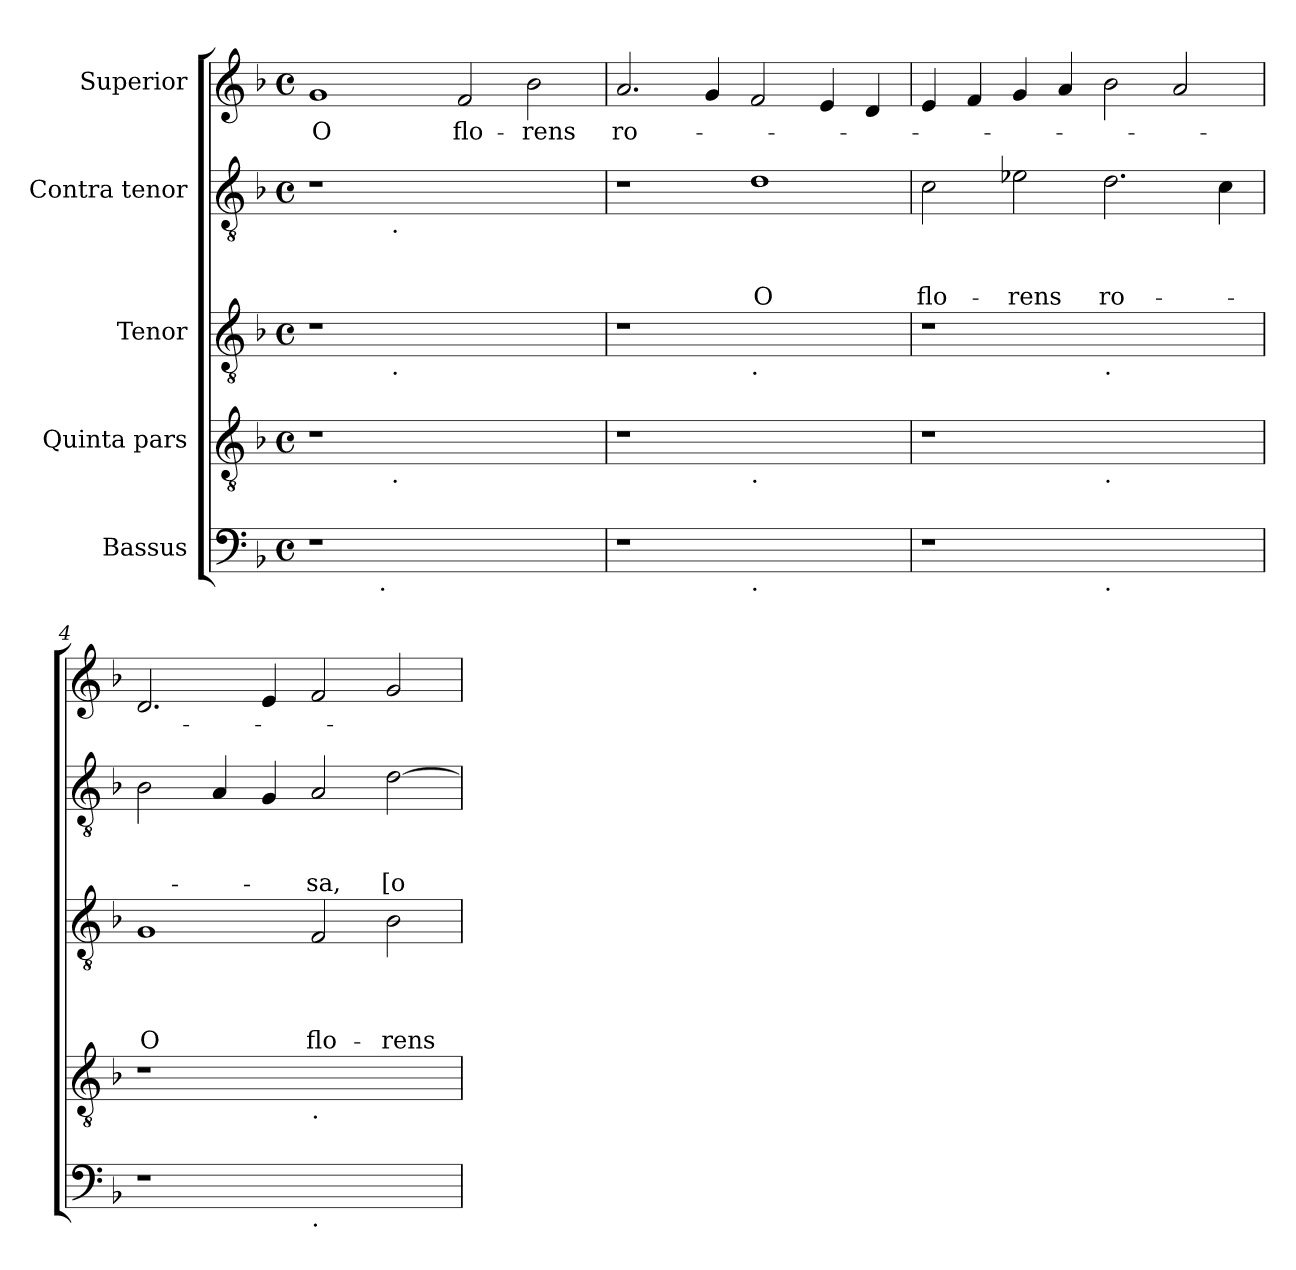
**kern	**kern	**kern	**text	**text	**text	**text	**kern	**text	**text	**text	**kern	**text
*part5	*part4	*part3	*part3	*part3	*part3	*part3	*part2	*part2	*part2	*part2	*part1	*part1
*staff5	*staff4	*staff3	*staff3	*staff3	*staff3	*staff3	*staff2	*staff2	*staff2	*staff2	*staff1	*staff1
*I"Bassus	*I"Quinta pars	*I"Tenor	*	*	*	*	*I"Contra tenor	*	*	*	*I"Superior	*
*clefF4	*clefGv2	*clefGv2	*	*	*	*	*clefGv2	*	*	*	*clefG2	*
*k[b-]	*k[b-]	*k[b-]	*	*	*	*	*k[b-]	*	*	*	*k[b-]	*
*F:	*F:	*F:	*	*	*	*	*F:	*	*	*	*F:	*
*M4/4	*M4/4	*M4/4	*	*	*	*	*M4/4	*	*	*	*M4/4	*
*met(c)	*met(c)	*met(c)	*	*	*	*	*met(c)	*	*	*	*met(c)	*
=1	=1	=1	=1	=1	=1	=1	=1	=1	=1	=1	=1	=1
!	!	!	!	!	!	!	!	!	!	!	!	!LO:LY:b
*^	*^	*^	*	*	*	*	*^	*	*	*	*	*
1r	2ryy	1r	2ryy	1r	2ryy	.	.	.	.	1r	2ryy	.	.	.	1g	O
!	!LO:TX:b:t=.	!	!	!	!	!	!	!	!	!	!	!	!	!	!	!
.	1.ryy	.	32ryy	.	32ryy	.	.	.	.	.	32ryy	.	.	.	.	.
!	!	!	!	!	!	!	!	!	!	!	!LO:TX:b:t=.	!	!	!	!	!
!	!	!	!	!	!LO:TX:b:t=.	!	!	!	!	!	!	!	!	!	!	!
!	!	!	!LO:TX:b:t=.	!	!	!	!	!	!	!	!	!	!	!	!	!
.	.	.	1ryy	.	1ryy	.	.	.	.	.	1ryy	.	.	.	.	.
!	!	!	!	!	!	!	!	!	!	!	!	!	!	!	!	!LO:LY:b
1ryy	.	1ryy	.	1ryy	.	.	.	.	.	1ryy	.	.	.	.	2f/	flo-
!	!	!	!	!	!	!	!	!	!	!	!	!	!	!	!	!LO:LY:b
.	.	.	.	.	.	.	.	.	.	.	.	.	.	.	2b-\	-rens
.	.	.	4...ryy	.	4...ryy	.	.	.	.	.	4...ryy	.	.	.	.	.
=2	=2	=2	=2	=2	=2	=2	=2	=2	=2	=2	=2	=2	=2	=2	=2	=2
!	!	!	!	!	!	!	!	!	!	!	!	!	!	!	!	!LO:LY:b
*v	*v	*	*	*v	*v	*	*	*	*	*v	*v	*	*	*	*	*
*	*v	*v	*	*	*	*	*	*	*	*	*	*	*
1r	1r	1r	.	.	.	.	1r	.	.	.	2.a/	ro-
.	.	.	.	.	.	.	.	.	.	.	4g/	.
!	!	!LO:TX:b:t=.	!	!	!	!	!	!	!	!	!	!
!	!LO:TX:b:t=.	!	!	!	!	!	!	!	!	!	!	!
!LO:TX:b:t=.	!	!	!	!	!	!	!	!	!	!	!	!
!	!	!	!	!	!	!	!	!	!	!LO:LY:b	!	!
1ryy	1ryy	1ryy	.	.	.	.	1d	.	.	O	2f/	.
.	.	.	.	.	.	.	.	.	.	.	4e/	.
.	.	.	.	.	.	.	.	.	.	.	4d/	.
=3	=3	=3	=3	=3	=3	=3	=3	=3	=3	=3	=3	=3
!	!	!	!	!	!	!	!	!	!	!LO:LY:b	!	!
1r	1r	1r	.	.	.	.	2c\	.	.	flo-	4e/	.
.	.	.	.	.	.	.	.	.	.	.	4f/	.
!	!	!	!	!	!	!	!	!	!	!LO:LY:b	!	!
.	.	.	.	.	.	.	2e-X\	.	.	-rens	4g/	.
.	.	.	.	.	.	.	.	.	.	.	4a/	.
!	!	!LO:TX:b:t=.	!	!	!	!	!	!	!	!	!	!
!	!LO:TX:b:t=.	!	!	!	!	!	!	!	!	!	!	!
!LO:TX:b:t=.	!	!	!	!	!	!	!	!	!	!	!	!
!	!	!	!	!	!	!	!	!	!	!LO:LY:b	!	!
1ryy	1ryy	1ryy	.	.	.	.	2.d\	.	.	ro-	2b-\	.
.	.	.	.	.	.	.	.	.	.	.	2a/	.
.	.	.	.	.	.	.	4c\	.	.	.	.	.
=4	=4	=4	=4	=4	=4	=4	=4	=4	=4	=4	=4	=4
!	!	!	!	!	!	!LO:LY:b	!	!	!	!	!	!
1r	1r	1G	.	.	.	O	2B-\	.	.	.	2.d/	.
.	.	.	.	.	.	.	4A/	.	.	.	.	.
.	.	.	.	.	.	.	4G/	.	.	.	4e/	.
!	!LO:TX:b:t=.	!	!	!	!	!	!	!	!	!	!	!
!LO:TX:b:t=.	!	!	!	!	!	!	!	!	!	!	!	!
!	!	!	!	!	!	!LO:LY:b	!	!	!	!LO:LY:b	!	!
1ryy	1ryy	2F/	.	.	.	flo-	2A/	.	.	-sa,	2f/	.
!	!	!	!	!	!	!LO:LY:b	!	!	!	!LO:LY:b	!	!
.	.	2B-\	.	.	.	-rens	[<2d\	.	.	[o	2g/	.
=	=	=	=	=	=	=	=	=	=	=	=	=
*-	*-	*-	*-	*-	*-	*-	*-	*-	*-	*-	*-	*-
